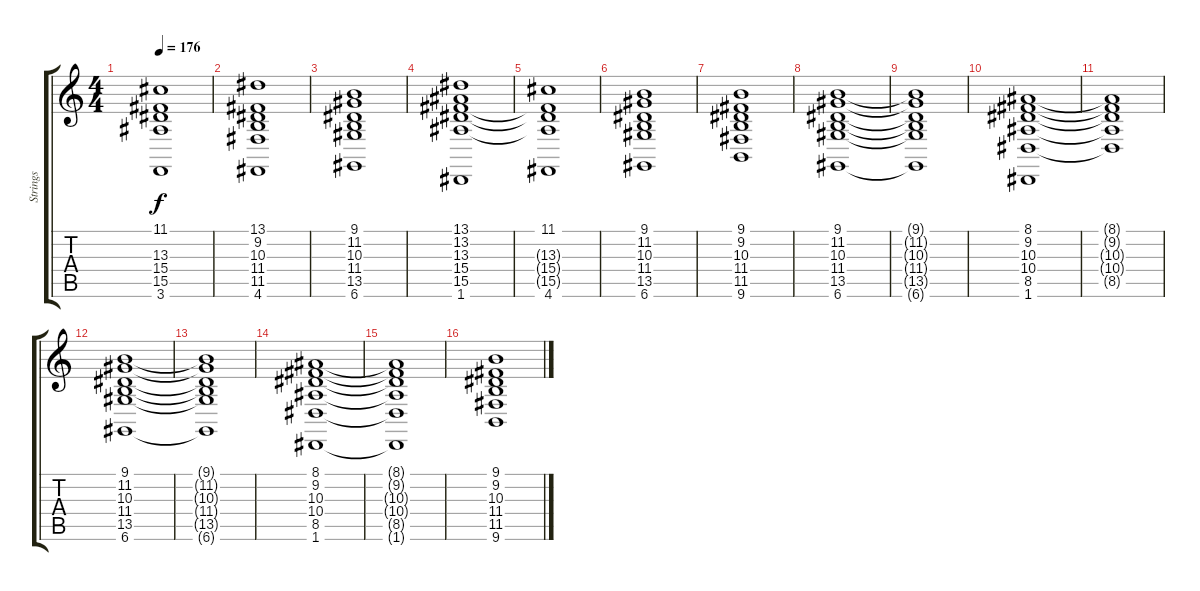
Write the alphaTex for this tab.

\track ("Strings" "Strings") {instrument stringensemble1}
\staff {score tabs}
\tuning (D4 A3 F3 C3 G2 D2) {hide}
\ts (4 4)
\tempo 176
\clef g2
\ks c
(11.1 13.3{t} 15.4{t} 15.5{t} 3.6).1{dy f} |
(13.1 9.2 10.3 11.4 11.5 4.6).1 |
(9.1 11.2 10.3 11.4 13.5 6.6).1 |
(13.1 13.2 13.3 15.4 15.5 1.6).1 |
(11.1 13.3{t} 15.4{t} 15.5{t} 4.6).1 |
(9.1 11.2 10.3 11.4 13.5 6.6).1 |
(9.1 9.2 10.3 11.4 11.5 9.6).1 |
(9.1 11.2 10.3 11.4 13.5 6.6).1 |
(9.1{t} 11.2{t} 10.3{t} 11.4{t} 13.5{t} 6.6{t}).1 |
(8.1 9.2 10.3 10.4 8.5 1.6).1 |
(8.1{t} 9.2{t} 10.3{t} 10.4{t} 8.5{t}).1 |
(9.1 11.2 10.3 11.4 13.5 6.6).1 |
(9.1{t} 11.2{t} 10.3{t} 11.4{t} 13.5{t} 6.6{t}).1 |
(8.1 9.2 10.3 10.4 8.5 1.6).1 |
(8.1{t} 9.2{t} 10.3{t} 10.4{t} 8.5{t} 1.6{t}).1 |
(9.1 9.2 10.3 11.4 11.5 9.6).1
